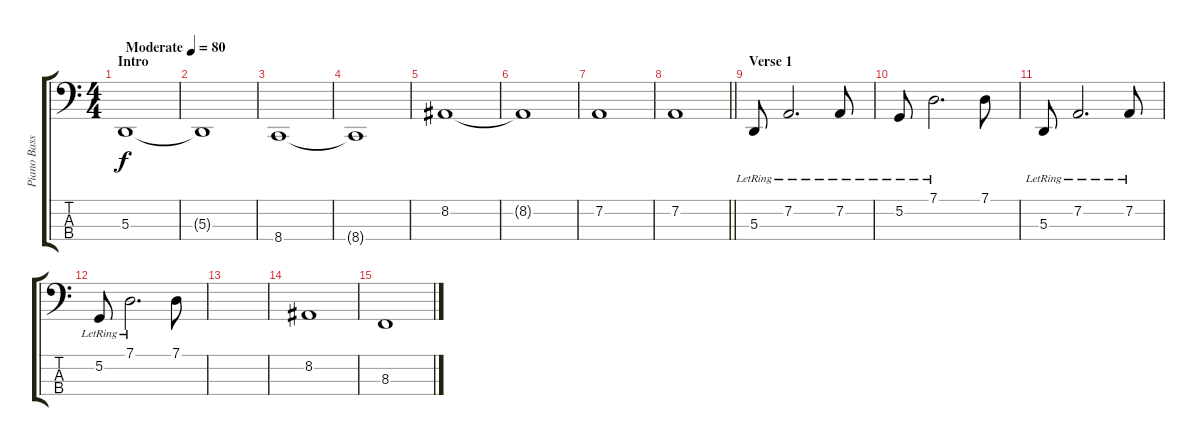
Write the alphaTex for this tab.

\track ("Piano Bass" "Piano Bass") {instrument acousticgrandpiano}
\staff {score tabs}
\tuning (G2 D2 A1 E1) {hide}
\ts (4 4)
\section ("" "Intro")
\tempo (80 "Moderate")
\clef f4
\ks c
5.3.1{dy f instrument acousticgrandpiano} |
5.3{t}.1 |
8.4.1 |
8.4{t}.1 |
8.2.1 |
8.2{t}.1 |
7.2.1 |
\barLineRight lightlight
7.2.1 |
\section ("" "Verse 1")
5.3{lr}.8 7.2{lr}.2{d} 7.2{lr}.8 |
5.2{lr}.8 7.1{lr}.2{d} 7.1.8 |
5.3{lr}.8 7.2{lr}.2{d} 7.2{lr}.8 |
5.2{lr}.8 7.1{lr}.2{d} 7.1.8 |
|
8.2.1 |
8.3.1
